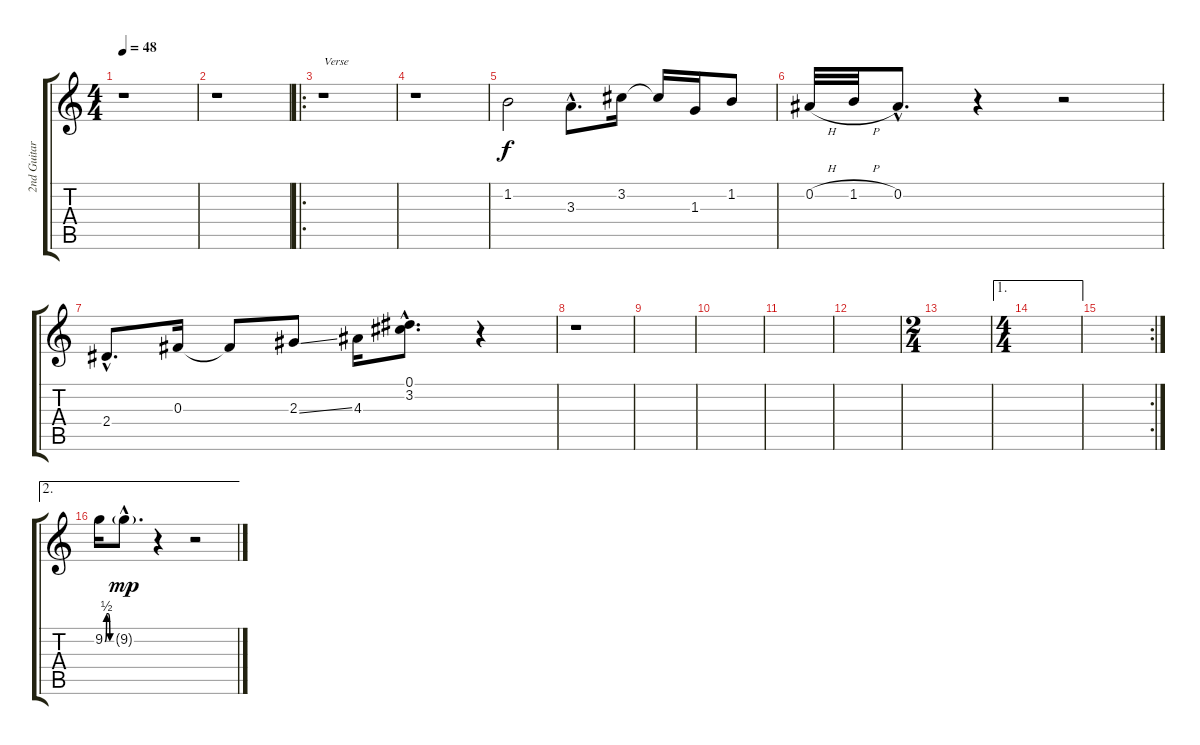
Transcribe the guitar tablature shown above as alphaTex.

\track ("2nd Guitar" "2nd Guitar") {instrument acousticguitarsteel}
\staff {score tabs}
\tuning (Eb4 Bb3 Gb3 Db3 Ab2 Eb2) {hide}
\ts (4 4)
\tempo 48
\clef g2
\ks c
r.1{dy f instrument acousticguitarsteel} |
r.1 |
\ro
r.1{txt "Verse"} |
r.1 |
1.2.2 3.3{hac}.8{d} 3.2.16 3.2{t}.16 1.3.16 1.2.8 |
0.2{h}.32 1.2{h}.32 0.2{hac}.8{d} r.4 r.2 |
2.4{hac}.8{d} 0.3.16 0.3{t}.8 2.3{ss}.8 4.3.16 (0.1{hac} 3.2{hac}).8{d} r.4 |
r.1 |
|
|
|
|
\ts (2 4)
|
\ae 1
\ts (4 4)
|
\rc 2
|
\ae 2
9.2{be (custom 0 0 15 2 30 2 45 0 60 0)}.16 9.2{g hac}.8{d dy mp} r.4 r.2
